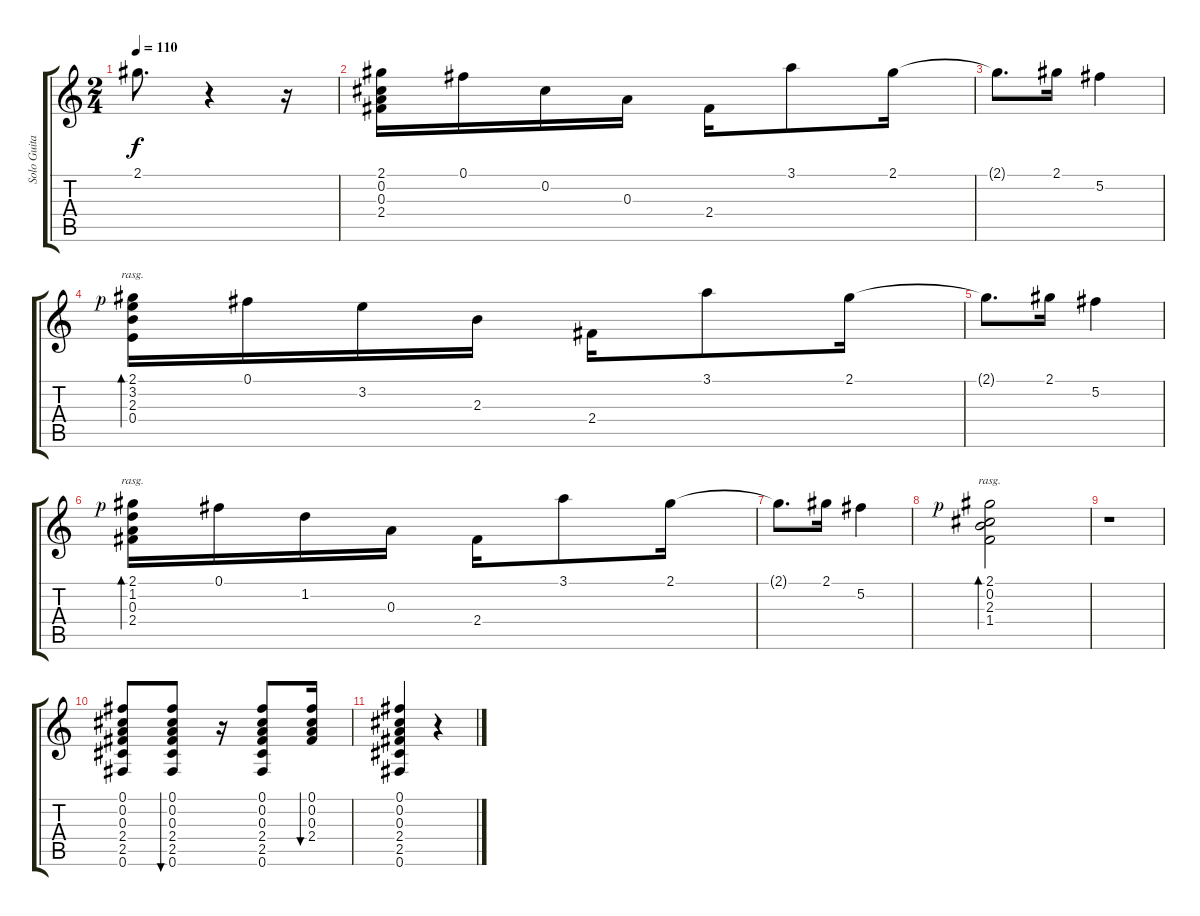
\track ("Solo Guitar" "Solo Guita") {instrument acousticguitarnylon}
\staff {score tabs}
\tuning (Gb4 Db4 A3 E3 B2 Gb2) {hide}
\ts (2 4)
\tempo 110
\clef g2
\ks c
2.1{t}.8{d dy f} r.4 r.16 |
(2.1 0.2 0.3 2.4).16 0.1.16 0.2.16 0.3.16 2.4.16 3.1.8 2.1.16 |
2.1{t}.8{d} 2.1.16 5.2.4 |
(2.1{rf 1} 3.2 2.3 0.4).16{bd 240 rasg ii} 0.1.16 3.2.16 2.3.16 2.4.16 3.1.8 2.1.16 |
2.1{t}.8{d} 2.1.16 5.2.4 |
(2.1{rf 1} 1.2 0.3 2.4).16{bd 240 rasg ii} 0.1.16 1.2.16 0.3.16 2.4.16 3.1.8 2.1.16 |
2.1{t}.8{d} 2.1.16 5.2.4 |
(2.1{rf 1} 0.2 2.3 1.4).2{bd 240 rasg ii} |
r.1 |
(0.1 0.2 0.3 2.4 2.5 0.6).8 (0.1 0.2 0.3 2.4 2.5 0.6).8{bu 30} r.16 (0.1 0.2 0.3 2.4 2.5 0.6).8 (0.1 0.2 0.3 2.4).16{bu 120} |
(0.1 0.2 0.3 2.4 2.5 0.6).4 r.4
